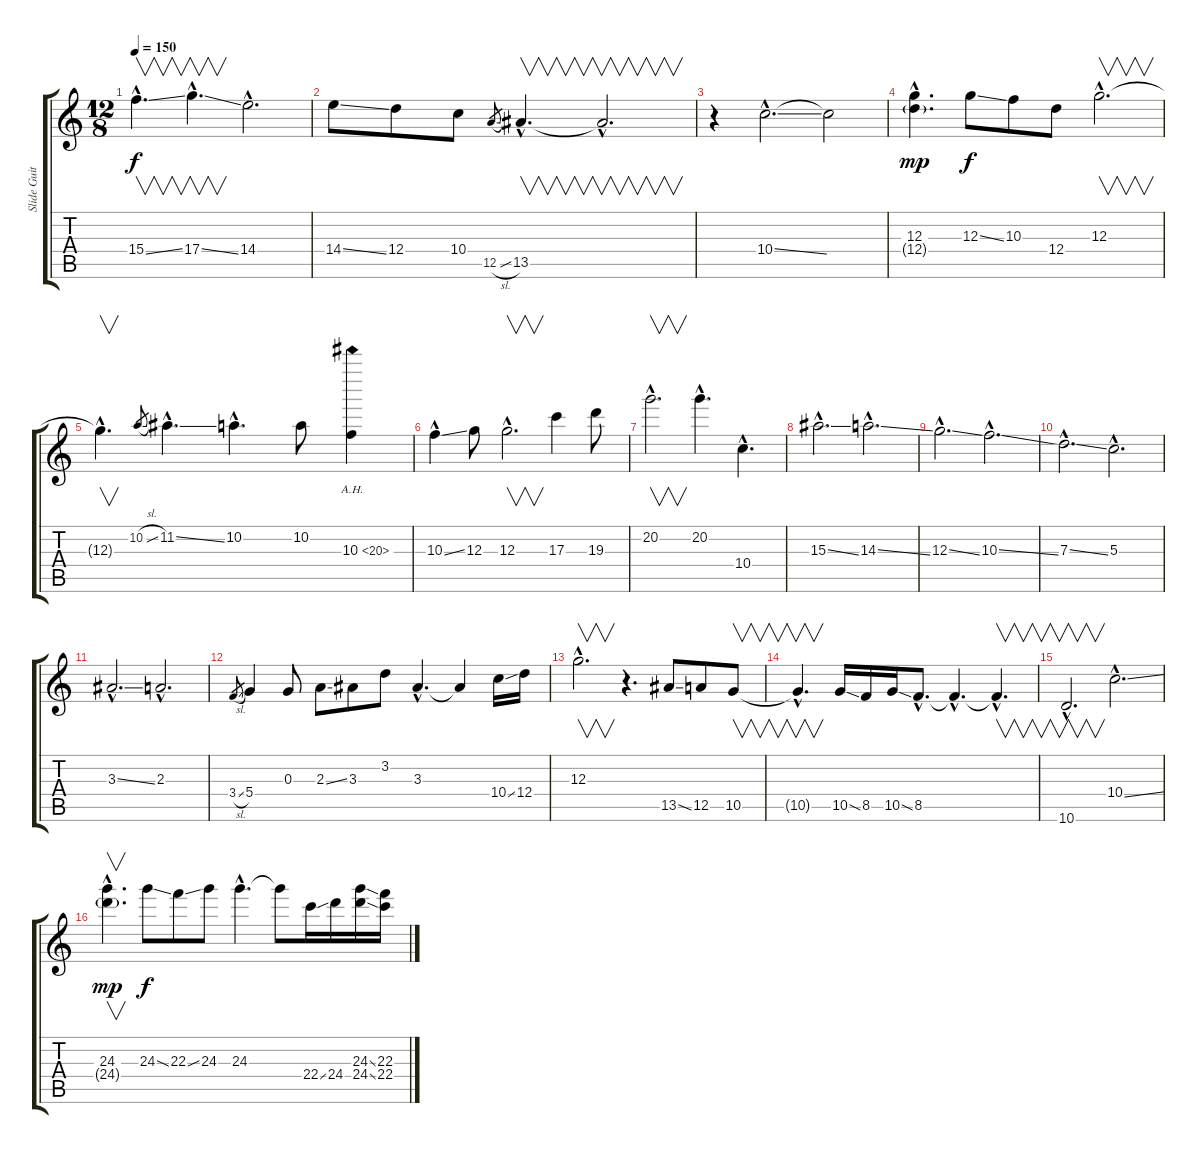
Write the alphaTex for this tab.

\track ("Slide Guitare 1" "Slide Guit") {instrument electricguitarclean}
\staff {score tabs}
\tuning (E4 B3 G3 D3 A2 E2) {hide}
\ts (12 8)
\tempo 150
\clef g2
\ks c
15.4{ss hac}.4{v d dy f} 17.4{ss hac}.4{v d} 14.4{hac}.2{d} |
14.4{ss}.8 12.4.8 10.4.8 12.5{sl}.8{gr} 13.5{hac}.4{v d} 13.5{hac t}.2{v d} |
r.4 10.4{ss hac}.2{d} 10.4{t}.2 |
(12.3{hac} 12.4{g hac}).4{d dy mp} 12.3{ss}.8{dy f} 10.3.8 12.4.8 12.3{hac}.2{v d} |
12.3{hac t}.4{v d} 10.2{sl}.8{gr} 11.2{ss hac}.4{d} 10.2{hac}.4{d} 10.2.8 10.3{ah 10}.4 |
10.3{ss hac}.4 12.3.8 12.3{hac}.2{v d} 17.3.4 19.3.8 |
20.2{hac}.2{v d} 20.2{hac}.4{d} 10.4{hac}.4{d} |
15.3{ss hac}.2{d} 14.3{ss hac}.2{d} |
12.3{ss hac}.2{d} 10.3{ss hac}.2{d} |
7.3{ss hac}.2{d} 5.3{hac}.2{d} |
3.3{ss hac}.2{d} 2.3{hac}.2{d} |
3.4{sl}.8{gr} 5.4.4 0.3.8 2.3{ss}.8 3.3.8 3.2.8 3.3{hac}.4{d} 3.3{t}.4 10.4{ss}.16 12.4.16 |
12.3{hac}.2{v d} r.4{d} 13.5{ss}.8 12.5.8 10.5.8{v} |
10.5{hac t}.4{v d} 10.5{ss}.16 8.5.16 10.5{ss}.16 8.5{hac}.8{d} 8.5{hac t}.4{d} 8.5{hac t}.4{v d} |
10.6{hac}.2{v d} 10.4{ss hac}.2{d} |
(24.3{hac} 24.4{g hac}).4{v d dy mp} 24.3{ss}.8{dy f} 22.3{ss}.8 24.3.8 24.3{hac}.4{d} 24.3{t}.8 22.4{ss}.16 24.4.16 (24.3{ss} 24.4{ss}).16 (22.3 22.4).16
